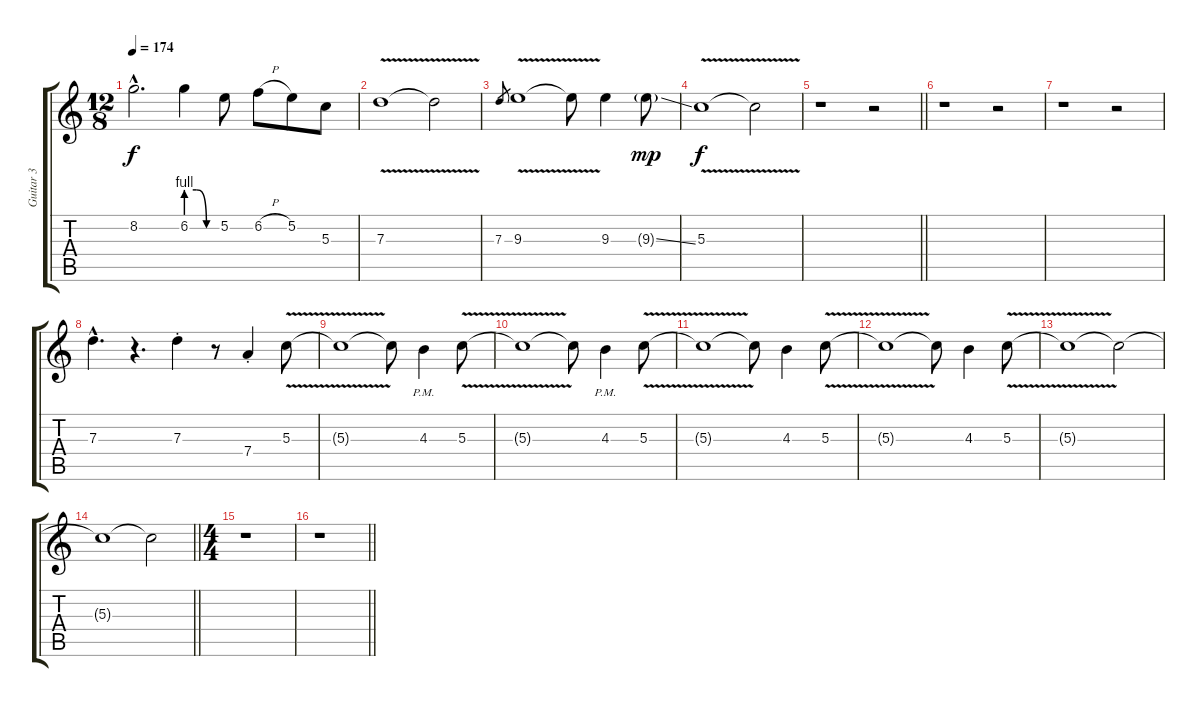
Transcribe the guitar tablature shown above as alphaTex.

\track ("Guitar 3" "Guitar 3") {instrument electricguitarjazz}
\staff {score tabs}
\tuning (E4 B3 G3 D3 A2 E2) {hide}
\ts (12 8)
\tempo 174
\clef g2
\ks c
8.2{hac t}.2{d dy f} 6.2{be (custom 0 4 20 4 40 0 60 0)}.4 5.2.8 6.2{h}.8 5.2.8 5.3.8 |
7.3{v}.1 7.3{t}.2 |
7.3.8{gr} 9.3{v}.1 9.3{t}.8 9.3.4 9.3{ss g}.8{dy mp} |
5.3{v}.1{dy f} 5.3{t}.2 |
\barLineRight lightlight
r.1 r.2 |
r.1 r.2 |
r.1 r.2 |
7.3{hac}.4{d} r.4{d} 7.3{st}.4 r.8 7.4{st}.4 5.3{v}.8 |
5.3{t}.1 5.3{t}.8 4.3{pm}.4 5.3{v}.8 |
5.3{t}.1 5.3{t}.8 4.3{pm}.4 5.3{v}.8 |
5.3{t}.1 5.3{t}.8 4.3.4 5.3{v}.8 |
5.3{t}.1 5.3{t}.8 4.3.4 5.3{v}.8 |
5.3{t}.1 5.3{t}.2 |
\barLineRight lightlight
5.3{t}.1 5.3{t}.2 |
\ts (4 4)
r.1 |
\barLineRight lightlight
r.1
